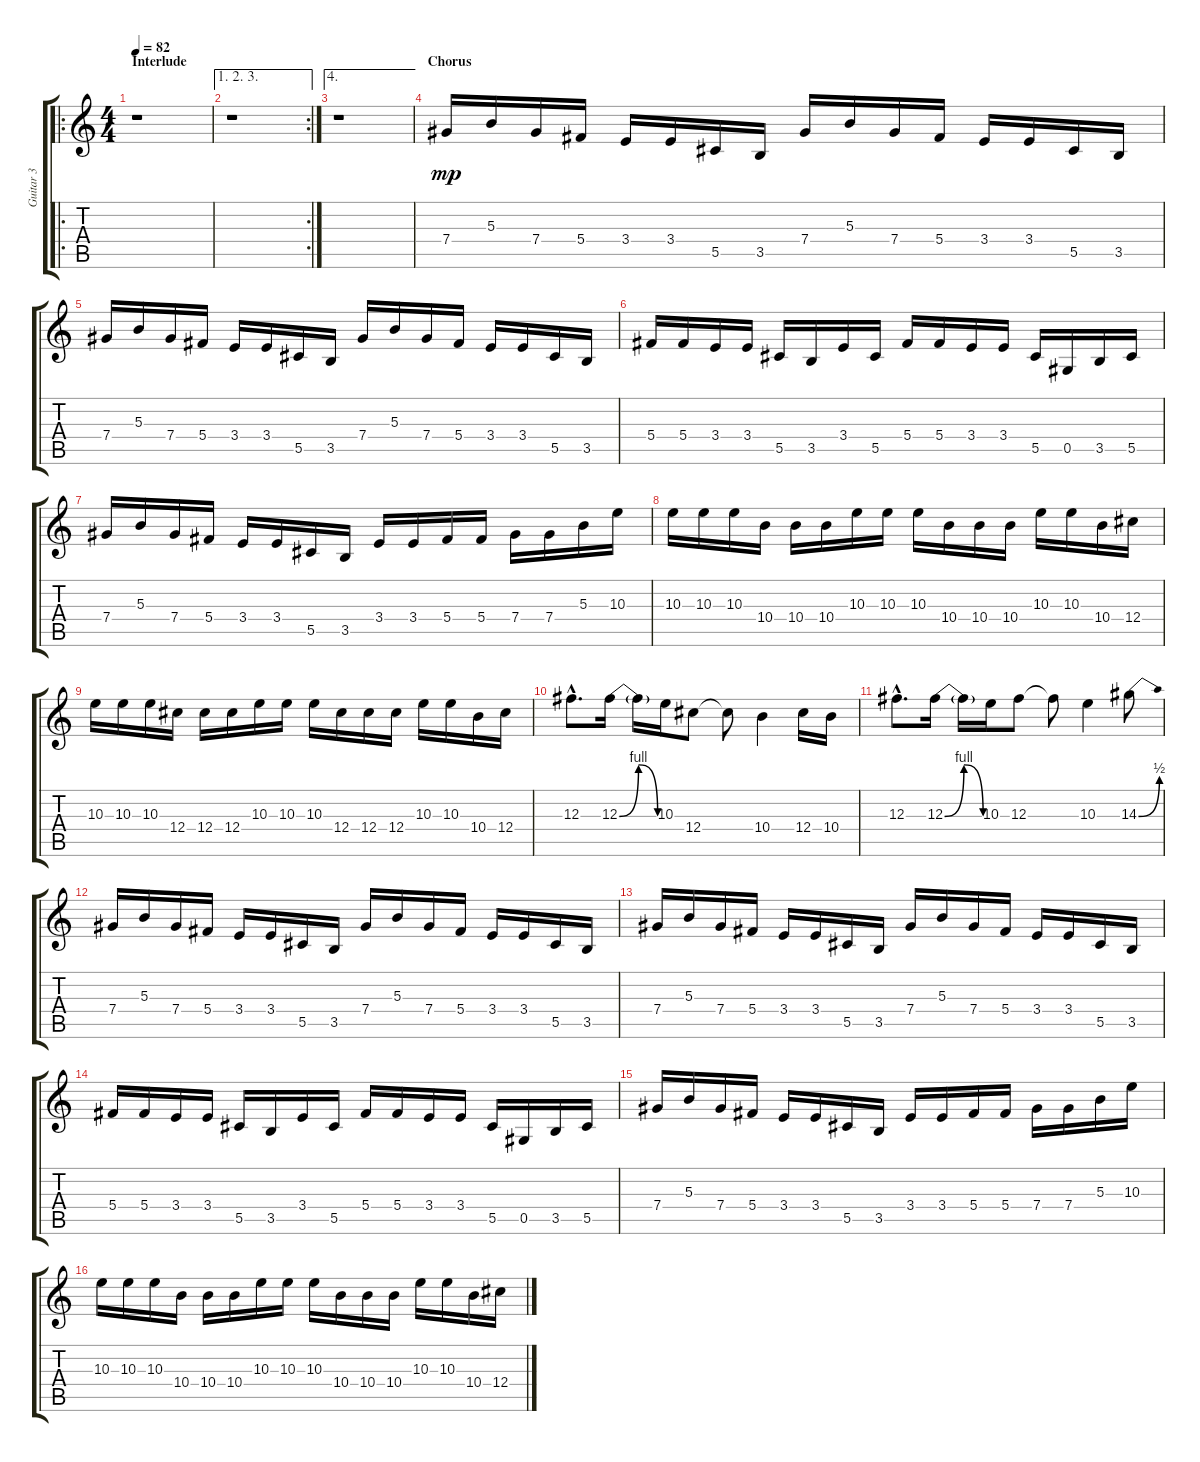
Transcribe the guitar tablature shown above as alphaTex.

\track ("Guitar 3" "Guitar 3") {instrument distortionguitar}
\staff {score tabs}
\tuning (Eb4 Bb3 Gb3 Db3 Ab2 Db2) {hide}
\ro
\ts (4 4)
\section ("" "Interlude")
\tempo 82
\clef g2
\ks c
r.1{dy mp} |
\ae (1 2 3)
\rc 2
r.1 |
\ae 4
r.1 |
\section ("" "Chorus")
7.4.16 5.3.16 7.4.16 5.4.16 3.4.16 3.4.16 5.5.16 3.5.16 7.4.16 5.3.16 7.4.16 5.4.16 3.4.16 3.4.16 5.5.16 3.5.16 |
7.4.16 5.3.16 7.4.16 5.4.16 3.4.16 3.4.16 5.5.16 3.5.16 7.4.16 5.3.16 7.4.16 5.4.16 3.4.16 3.4.16 5.5.16 3.5.16 |
5.4.16 5.4.16 3.4.16 3.4.16 5.5.16 3.5.16 3.4.16 5.5.16 5.4.16 5.4.16 3.4.16 3.4.16 5.5.16 0.5.16 3.5.16 5.5.16 |
7.4.16 5.3.16 7.4.16 5.4.16 3.4.16 3.4.16 5.5.16 3.5.16 3.4.16 3.4.16 5.4.16 5.4.16 7.4.16 7.4.16 5.3.16 10.3.16 |
10.3.16 10.3.16 10.3.16 10.4.16 10.4.16 10.4.16 10.3.16 10.3.16 10.3.16 10.4.16 10.4.16 10.4.16 10.3.16 10.3.16 10.4.16 12.4.16 |
10.3.16 10.3.16 10.3.16 12.4.16 12.4.16 12.4.16 10.3.16 10.3.16 10.3.16 12.4.16 12.4.16 12.4.16 10.3.16 10.3.16 10.4.16 12.4.16 |
12.3{hac}.8{d} 12.3{be (bendrelease 0 0 15 4 45 4 60 0)}.16 12.3{t}.16 10.3.16 12.4.8 12.4{t}.8 10.4.4 12.4.16 10.4.16 |
12.3{hac}.8{d} 12.3{be (bendrelease 0 0 15 4 45 4 60 0)}.16 12.3{t}.16 10.3.16 12.3.8 12.3{t}.8 10.3.4 14.3{be (bend 0 0 60 2)}.8 |
7.4.16 5.3.16 7.4.16 5.4.16 3.4.16 3.4.16 5.5.16 3.5.16 7.4.16 5.3.16 7.4.16 5.4.16 3.4.16 3.4.16 5.5.16 3.5.16 |
7.4.16 5.3.16 7.4.16 5.4.16 3.4.16 3.4.16 5.5.16 3.5.16 7.4.16 5.3.16 7.4.16 5.4.16 3.4.16 3.4.16 5.5.16 3.5.16 |
5.4.16 5.4.16 3.4.16 3.4.16 5.5.16 3.5.16 3.4.16 5.5.16 5.4.16 5.4.16 3.4.16 3.4.16 5.5.16 0.5.16 3.5.16 5.5.16 |
7.4.16 5.3.16 7.4.16 5.4.16 3.4.16 3.4.16 5.5.16 3.5.16 3.4.16 3.4.16 5.4.16 5.4.16 7.4.16 7.4.16 5.3.16 10.3.16 |
10.3.16 10.3.16 10.3.16 10.4.16 10.4.16 10.4.16 10.3.16 10.3.16 10.3.16 10.4.16 10.4.16 10.4.16 10.3.16 10.3.16 10.4.16 12.4.16
